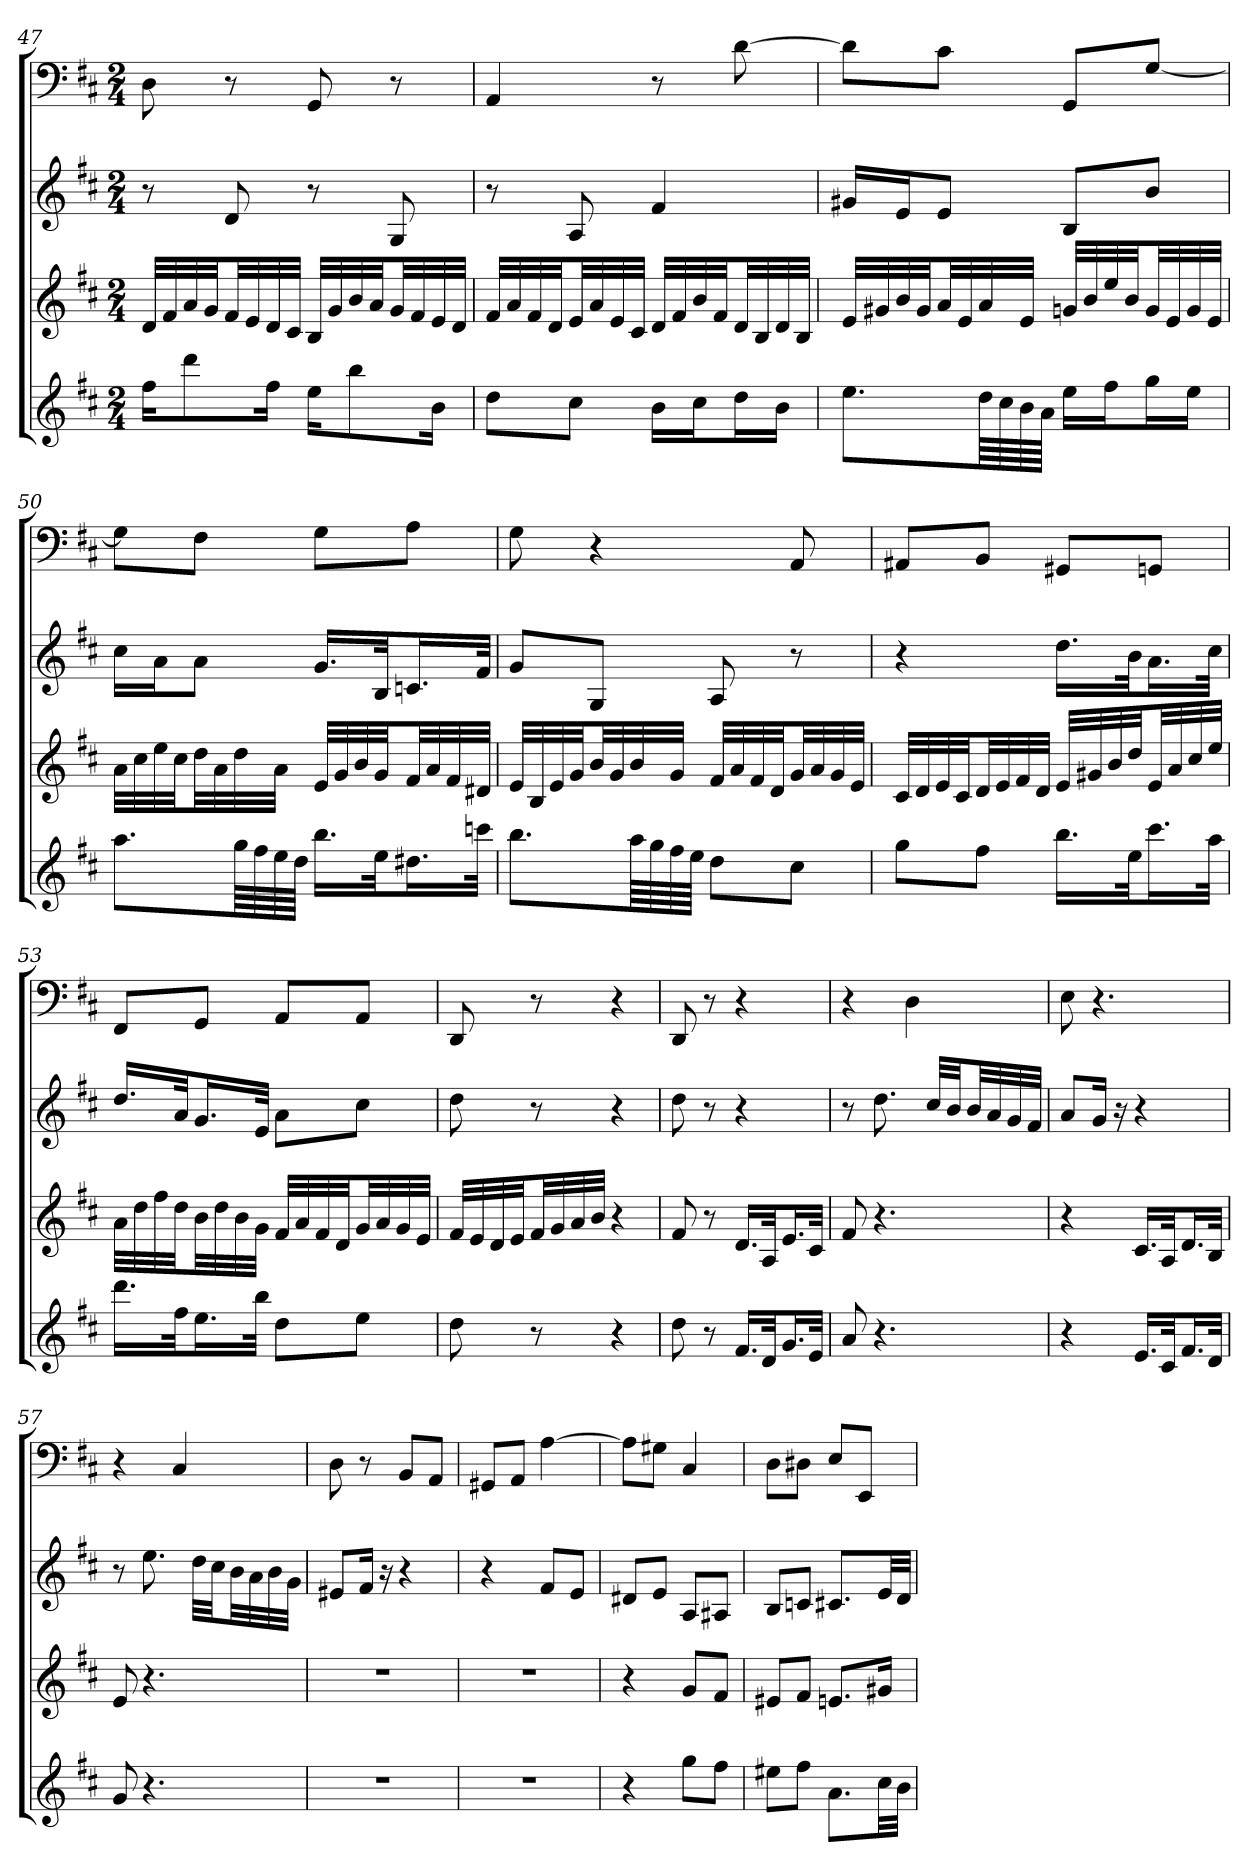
**kern	**kern	**kern	**kern
*part4	*part3	*part2	*part1
*staff4	*staff3	*staff2	*staff1
*k[f#c#]	*k[f#c#]	*k[f#c#]	*k[f#c#]
*D:	*D:	*D:	*D:
*M2/4	*M2/4	*M2/4	*M2/4
=47	=47	=47	=47
16ff#KL	32dLLL	8r	8D
.	32f#	.	.
8ddd	32a	.	.
.	32gJJ	.	.
.	32f#LL	8d	8r
.	32e	.	.
16ff#Jk	32d	.	.
.	32c#JJJ	.	.
16eeKL	32BLLL	8r	8GG
.	32g	.	.
8bb	32b	.	.
.	32aJJ	.	.
.	32gLL	8G	8r
.	32f#	.	.
16bJk	32e	.	.
.	32dJJJ	.	.
=48	=48	=48	=48
8ddL	32f#LLL	8r	4AA
.	32a	.	.
.	32f#	.	.
.	32dJJ	.	.
8cc#J	32eLL	8A	.
.	32a	.	.
.	32e	.	.
.	32c#JJJ	.	.
16bLL	32dLLL	4f#	8r
.	32f#	.	.
16cc#J	32b	.	.
.	32f#JJ	.	.
16ddL	32dLL	.	[8d
.	32B	.	.
16bJJ	32d	.	.
.	32BJJJ	.	.
=49	=49	=49	=49
8.eeL	32eLLL	16g#XLL	8dL]
.	32g#X	.	.
.	32b	16eJ	.
.	32g#JJ	.	.
.	32aLL	8eJ	8c#J
.	32e	.	.
64ddLLL	32a	.	.
64cc#	.	.	.
64b	32eJJJ	.	.
64aJJJJ	.	.	.
16eeLL	32gnLLL	8BL	8GGL
.	32b	.	.
16ff#J	32ee	.	.
.	32bJJ	.	.
16ggL	32gLL	8bJ	[8GJ
.	32e	.	.
16eeJJ	32g	.	.
.	32eJJJ	.	.
=50	=50	=50	=50
8.aaL	32aLLL	16cc#LL	8GL]
.	32cc#	.	.
.	32ee	16aJ	.
.	32cc#JJ	.	.
.	32ddLL	8aJ	8F#J
.	32a	.	.
64ggLLL	32dd	.	.
64ff#	.	.	.
64ee	32aJJJ	.	.
64ddJJJJ	.	.	.
16.bbLL	32eLLL	16.gLL	8GL
.	32g	.	.
.	32b	.	.
32eeJk	32gJJ	32BJk	.
16.dd#XL	32f#LL	16.cnL	8AJ
.	32a	.	.
.	32f#	.	.
32cccnJJk	32d#XJJJ	32f#JJk	.
=51	=51	=51	=51
8.bbL	32eLLL	8gL	8G
.	32B	.	.
.	32e	.	.
.	32gJJ	.	.
.	32bLL	8GJ	4r
.	32g	.	.
64aaLLL	32b	.	.
64gg	.	.	.
64ff#	32gJJJ	.	.
64eeJJJJ	.	.	.
8ddL	32f#LLL	8A	.
.	32a	.	.
.	32f#	.	.
.	32dJJ	.	.
8cc#J	32gLL	8r	8AA
.	32a	.	.
.	32g	.	.
.	32eJJJ	.	.
=52	=52	=52	=52
8ggL	32c#LLL	4r	8AA#XL
.	32d	.	.
.	32e	.	.
.	32c#JJ	.	.
8ff#J	32dLL	.	8BBJ
.	32e	.	.
.	32f#	.	.
.	32dJJJ	.	.
16.bbLL	32eLLL	16.ddLL	8GG#XL
.	32g#X	.	.
.	32b	.	.
32eeJk	32ddJJ	32bJk	.
16.ccc#L	32eLL	16.aL	8GGnJ
.	32a	.	.
.	32cc#	.	.
32aaJJk	32eeJJJ	32cc#JJk	.
=53	=53	=53	=53
16.dddLL	32aLLL	16.ddLL	8FF#L
.	32dd	.	.
.	32ff#	.	.
32ff#Jk	32ddJJ	32aJk	.
16.eeL	32bLL	16.gL	8GGJ
.	32dd	.	.
.	32b	.	.
32bbJJk	32gJJJ	32eJJk	.
8ddL	32f#LLL	8aL	8AAL
.	32a	.	.
.	32f#	.	.
.	32dJJ	.	.
8eeJ	32gLL	8cc#J	8AAJ
.	32a	.	.
.	32g	.	.
.	32eJJJ	.	.
=54a	=54a	=54a	=54a
8dd	32f#LLL	8dd	8DD
.	32e	.	.
.	32d	.	.
.	32eJJ	.	.
8r	32f#LL	8r	8r
.	32g	.	.
.	32a	.	.
.	32bJJJ	.	.
4r	4r	4r	4r
=54b	=54b	=54b	=54b
8dd	8f#	8dd	8DD
8r	8r	8r	8r
16.f#LL	16.dLL	4r	4r
32dJk	32AJk	.	.
16.gL	16.eL	.	.
32eJJk	32c#JJk	.	.
=55	=55	=55	=55
8a	8f#	8r	4r
4.r	4.r	8.dd	.
.	.	.	4D
.	.	32cc#LLL	.
.	.	32bJJ	.
.	.	32bLL	.
.	.	32a	.
.	.	32g	.
.	.	32f#JJJ	.
=56	=56	=56	=56
4r	4r	8aL	8E
.	.	16gJk	4.r
.	.	16r	.
16.eLL	16.c#LL	4r	.
32c#Jk	32AJk	.	.
16.f#L	16.dL	.	.
32dJJk	32BJJk	.	.
=57	=57	=57	=57
8g	8e	8r	4r
4.r	4.r	8.ee	.
.	.	.	4C#
.	.	32ddLLL	.
.	.	32cc#JJ	.
.	.	32bLL	.
.	.	32a	.
.	.	32b	.
.	.	32gJJJ	.
=58	=58	=58	=58
2r	2r	8e#XL	8D
.	.	16f#Jk	8r
.	.	16r	.
.	.	4r	8BBL
.	.	.	8AAJ
=59	=59	=59	=59
2r	2r	4r	8GG#XL
.	.	.	8AAJ
.	.	8f#L	[4A
.	.	8eJ	.
=60	=60	=60	=60
4r	4r	8d#XL	8AL]
.	.	8eJ	8G#XJ
8ggL	8gL	8AL	4C#
8ff#J	8f#J	8A#XJ	.
=61	=61	=61	=61
8ee#XL	8e#XL	8BL	8DL
8ff#J	8f#J	8cnJ	8D#XJ
8.aL	8.enL	8.c#XL	8EL
.	.	.	8EEJ
32cc#LL	16g#XJk	32eLL	.
32bJJJ	.	32dJJJ	.
=	=	=	=
*-	*-	*-	*-
